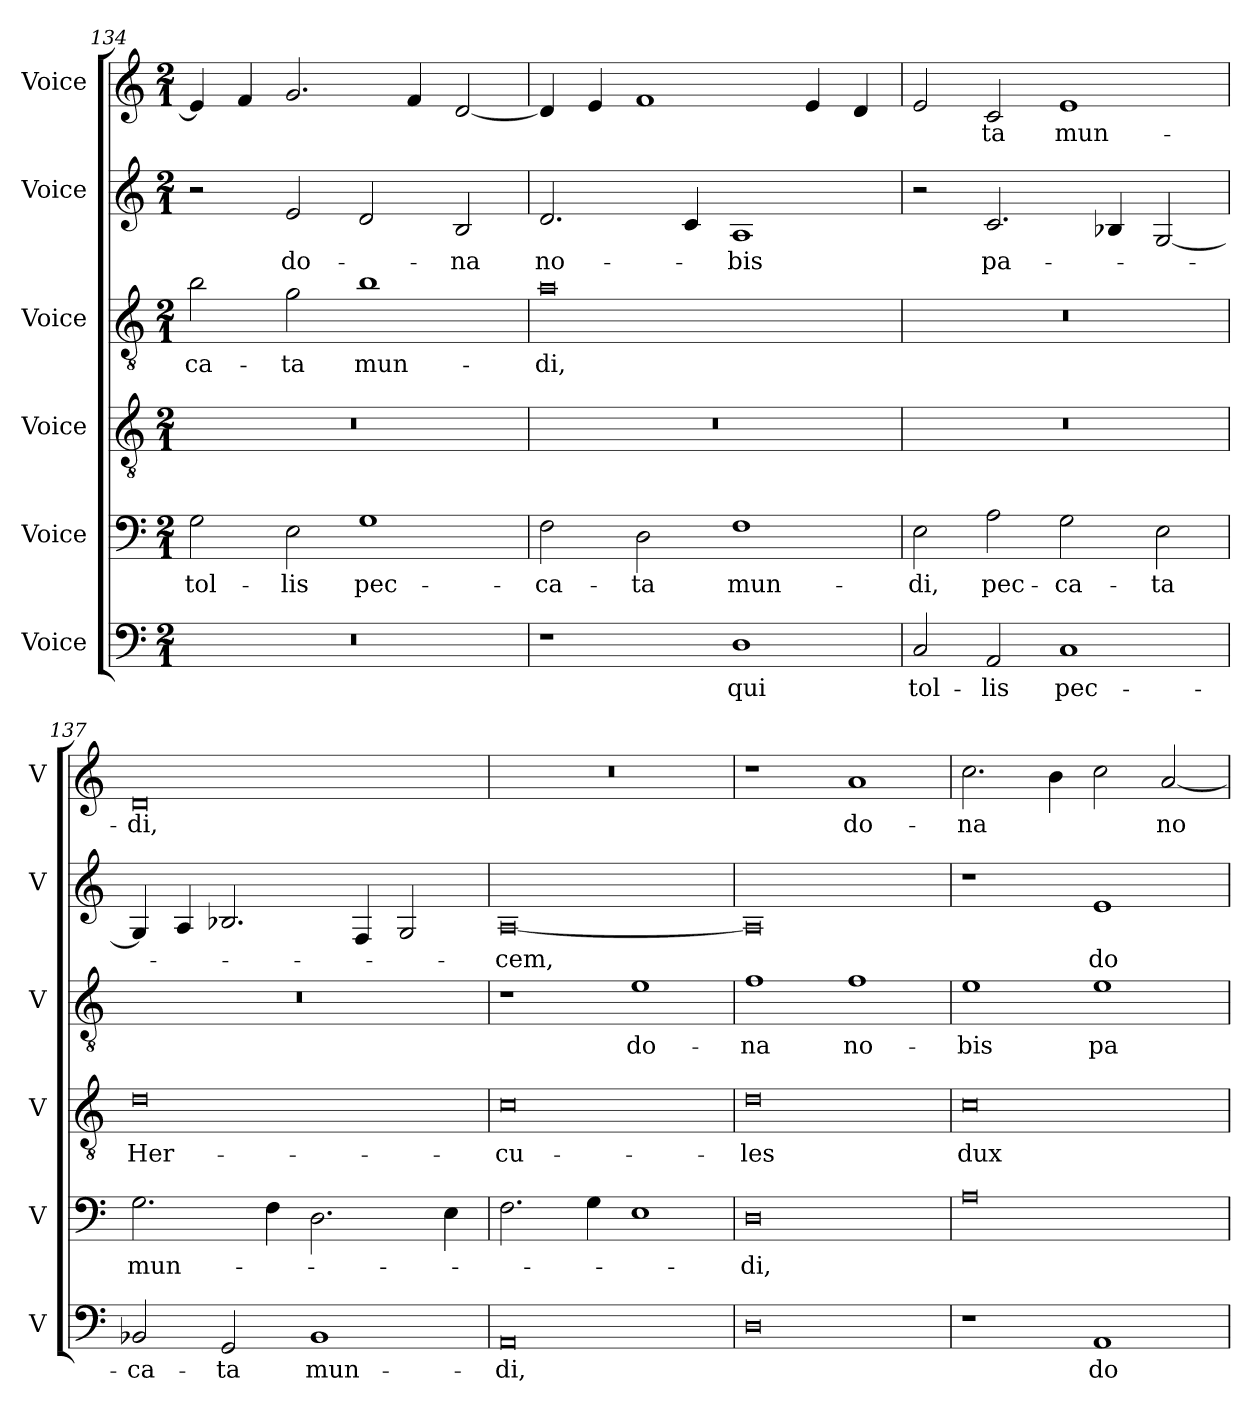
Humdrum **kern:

**kern	**text	**kern	**text	**kern	**text	**kern	**text	**kern	**text	**kern	**text
*part6	*part6	*part5	*part5	*part4	*part4	*part3	*part3	*part2	*part2	*part1	*part1
*staff6	*staff6	*staff5	*staff5	*staff4	*staff4	*staff3	*staff3	*staff2	*staff2	*staff1	*staff1
*I"Voice	*	*I"Voice	*	*I"Voice	*	*I"Voice	*	*I"Voice	*	*I"Voice	*
*I'V	*	*I'V	*	*I'V	*	*I'V	*	*I'V	*	*I'V	*
!!LO:LB:g=z
*clefF4	*	*clefF4	*	*clefGv2	*	*clefGv2	*	*clefG2	*	*clefG2	*
*k[]	*	*k[]	*	*k[]	*	*k[]	*	*k[]	*	*k[]	*
*M2/1	*	*M2/1	*	*M2/1	*	*M2/1	*	*M2/1	*	*M2/1	*
=134	=134	=134	=134	=134	=134	=134	=134	=134	=134	=134	=134
!	!	!	!LO:LY:b	!	!	!	!LO:LY:b	!	!	!	!
0r	.	2G\	tol-	0r	.	2b\	-ca-	2r	.	4e/]	.
.	.	.	.	.	.	.	.	.	.	4f/	.
!	!	!	!LO:LY:b	!	!	!	!LO:LY:b	!	!LO:LY:b	!	!
.	.	2E\	-lis	.	.	2g\	-ta	2e/	do-	2.g/	.
!	!	!	!LO:LY:b	!	!	!	!LO:LY:b	!	!	!	!
.	.	1G	pec-	.	.	1b	mun-	2d/	.	.	.
.	.	.	.	.	.	.	.	.	.	4f/	.
!	!	!	!	!	!	!	!	!	!LO:LY:b	!	!
.	.	.	.	.	.	.	.	2B/	-na	[2d/	.
=135	=135	=135	=135	=135	=135	=135	=135	=135	=135	=135	=135
!	!	!	!LO:LY:b	!	!	!	!LO:LY:b	!	!LO:LY:b	!	!
1r	.	2F\	-ca-	0r	.	0a	-di,	2.d/	no-	4d/]	.
.	.	.	.	.	.	.	.	.	.	4e/	.
!	!	!	!LO:LY:b	!	!	!	!	!	!	!	!
.	.	2D\	-ta	.	.	.	.	.	.	1f	.
.	.	.	.	.	.	.	.	4c/	.	.	.
!	!LO:LY:b	!	!LO:LY:b	!	!	!	!	!	!LO:LY:b	!	!
1D	qui	1F	mun-	.	.	.	.	1A	-bis	.	.
.	.	.	.	.	.	.	.	.	.	4e/	.
.	.	.	.	.	.	.	.	.	.	4d/	.
=136	=136	=136	=136	=136	=136	=136	=136	=136	=136	=136	=136
!	!LO:LY:b	!	!LO:LY:b	!	!	!	!	!	!	!	!
2C/	tol-	2E\	-di,	0r	.	0r	.	2r	.	2e/	.
!	!LO:LY:b	!	!LO:LY:b	!	!	!	!	!	!LO:LY:b	!	!LO:LY:b
2AA/	-lis	2A\	pec-	.	.	.	.	2.c/	pa-	2c/	-ta
!	!LO:LY:b	!	!LO:LY:b	!	!	!	!	!	!	!	!LO:LY:b
1C	pec-	2G\	-ca-	.	.	.	.	.	.	1e	mun-
.	.	.	.	.	.	.	.	4B-X/	.	.	.
!	!	!	!LO:LY:b	!	!	!	!	!	!	!	!
.	.	2E\	-ta	.	.	.	.	[2G/	.	.	.
!!LO:PB:g=z
=137	=137	=137	=137	=137	=137	=137	=137	=137	=137	=137	=137
!	!LO:LY:b	!	!LO:LY:b	!	!LO:LY:b	!	!	!	!	!	!LO:LY:b
2BB-X/	-ca-	2.G\	mun-	0d	Her-	0r	.	4G/]	.	0d	-di,
.	.	.	.	.	.	.	.	4A/	.	.	.
!	!LO:LY:b	!	!	!	!	!	!	!	!	!	!
2GG/	-ta	.	.	.	.	.	.	2.B-X/	.	.	.
.	.	4F\	.	.	.	.	.	.	.	.	.
!	!LO:LY:b	!	!	!	!	!	!	!	!	!	!
1BB-	mun-	2.D\	.	.	.	.	.	.	.	.	.
.	.	.	.	.	.	.	.	4F/	.	.	.
.	.	.	.	.	.	.	.	2G/	.	.	.
.	.	4E\	.	.	.	.	.	.	.	.	.
=138	=138	=138	=138	=138	=138	=138	=138	=138	=138	=138	=138
!	!LO:LY:b	!	!	!	!LO:LY:b	!	!	!	!LO:LY:b	!	!
0AA	-di,	2.F\	.	0c	-cu-	1r	.	[0A	-cem,	0r	.
.	.	4G\	.	.	.	.	.	.	.	.	.
!	!	!	!	!	!	!	!LO:LY:b	!	!	!	!
.	.	1E	.	.	.	1e	do-	.	.	.	.
=139	=139	=139	=139	=139	=139	=139	=139	=139	=139	=139	=139
!	!	!	!LO:LY:b	!	!LO:LY:b	!	!LO:LY:b	!	!	!	!
0D	.	0D	-di,	0d	-les	1f	-na	0A]	.	1r	.
!	!	!	!	!	!	!	!LO:LY:b	!	!	!	!LO:LY:b
.	.	.	.	.	.	1f	no-	.	.	1a	do-
=140	=140	=140	=140	=140	=140	=140	=140	=140	=140	=140	=140
!	!	!	!	!	!LO:LY:b	!	!LO:LY:b	!	!	!	!LO:LY:b
1r	.	0A	.	0c	dux	1e	-bis	1r	.	2.cc\	-na
.	.	.	.	.	.	.	.	.	.	4b\	.
!	!LO:LY:b	!	!	!	!	!	!LO:LY:b	!	!LO:LY:b	!	!
1AA	do-	.	.	.	.	1e	pa-	1e	do-	2cc\	.
!	!	!	!	!	!	!	!	!	!	!	!LO:LY:b
.	.	.	.	.	.	.	.	.	.	[2a/	no-
=	=	=	=	=	=	=	=	=	=	=	=
*-	*-	*-	*-	*-	*-	*-	*-	*-	*-	*-	*-
